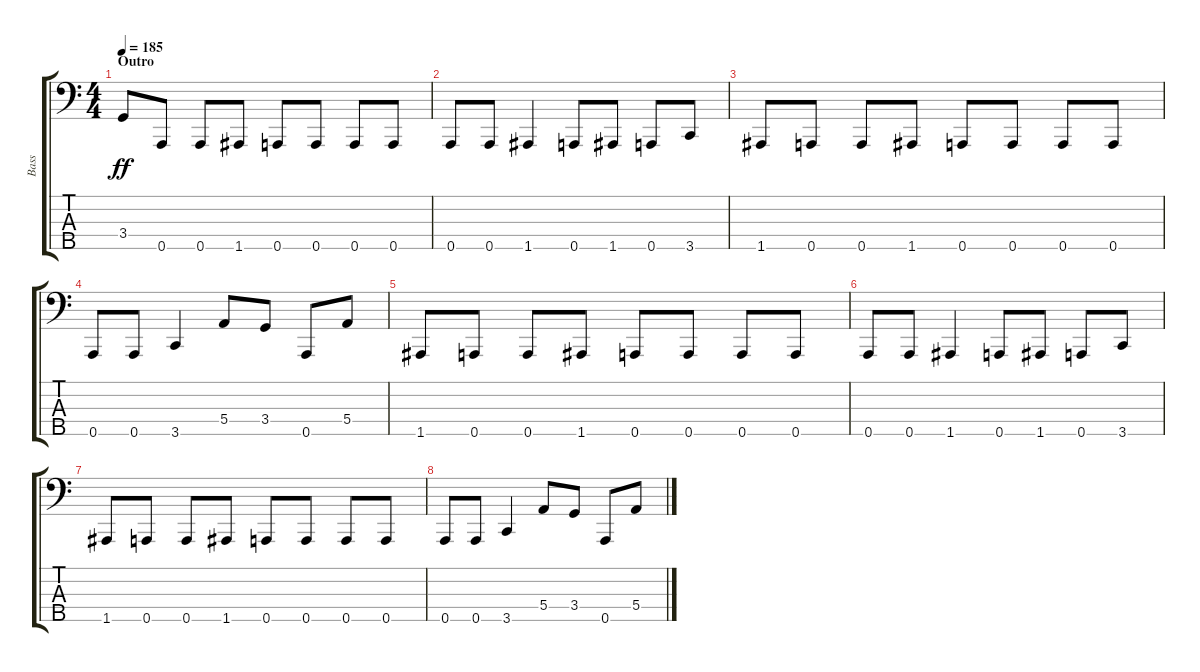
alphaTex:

\track ("Bass" "Bass") {instrument electricbasspick}
\staff {score tabs}
\tuning (G2 D2 A1 E1 A0) {hide}
\ts (4 4)
\section ("" "Outro")
\tempo 185
\clef f4
\ks c
3.4.8{dy ff} 0.5.8 0.5.8 1.5.8 0.5.8 0.5.8 0.5.8 0.5.8 |
0.5.8 0.5.8 1.5.4 0.5.8 1.5.8 0.5.8 3.5.8 |
1.5.8 0.5.8 0.5.8 1.5.8 0.5.8 0.5.8 0.5.8 0.5.8 |
0.5.8 0.5.8 3.5.4 5.4.8 3.4.8 0.5.8 5.4.8 |
1.5.8 0.5.8 0.5.8 1.5.8 0.5.8 0.5.8 0.5.8 0.5.8 |
0.5.8 0.5.8 1.5.4 0.5.8 1.5.8 0.5.8 3.5.8 |
1.5.8 0.5.8 0.5.8 1.5.8 0.5.8 0.5.8 0.5.8 0.5.8 |
0.5.8 0.5.8 3.5.4 5.4.8 3.4.8 0.5.8 5.4.8
